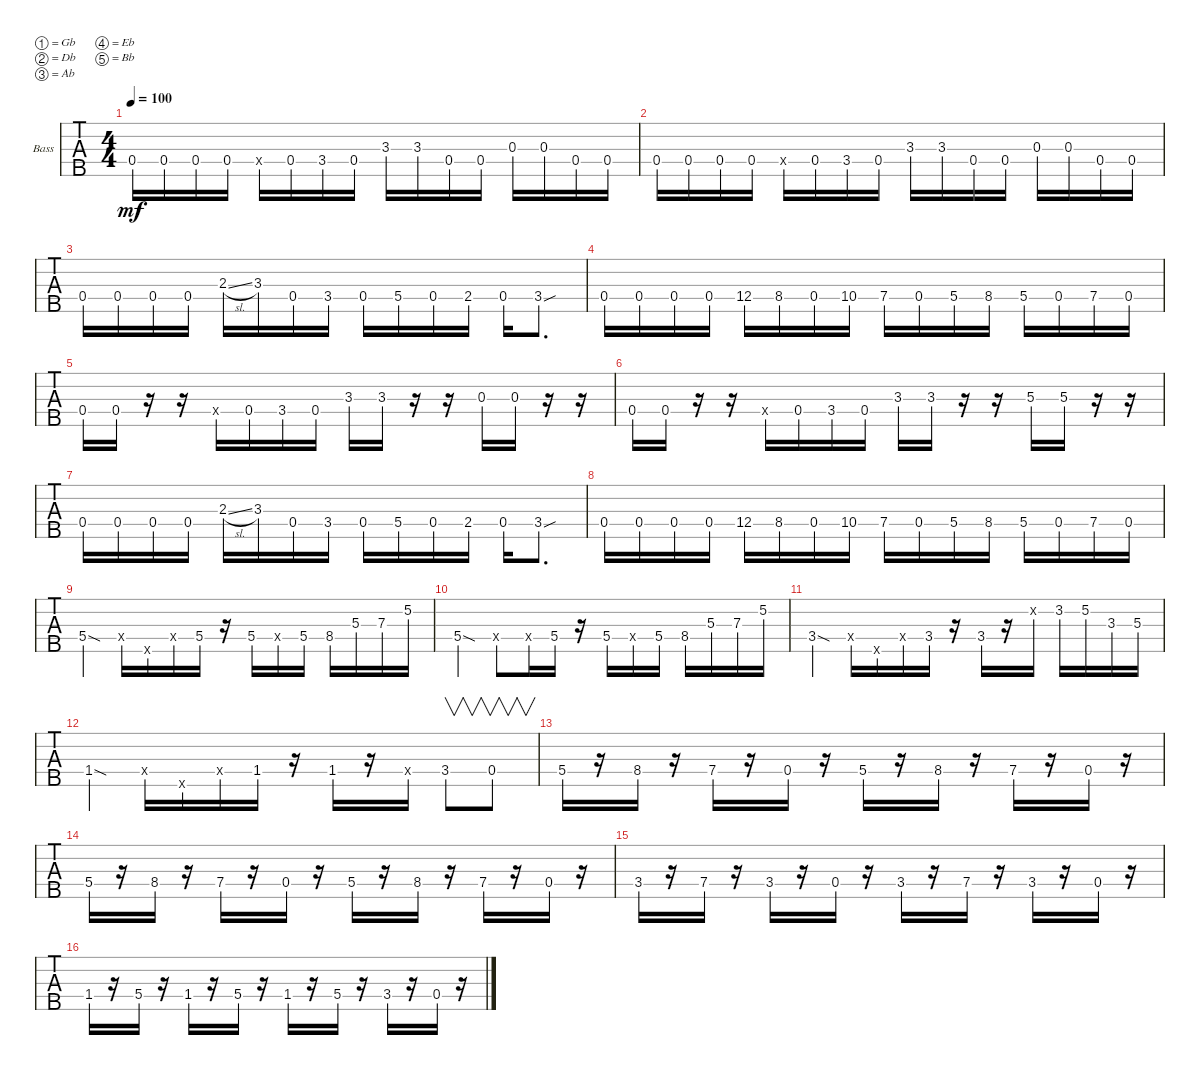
\defaultSystemsLayout 4
\bracketExtendMode groupsimilarinstruments
\firstSystemTrackNameOrientation horizontal
\otherSystemsTrackNameOrientation horizontal
\track ("Chad" "Bass") {instrument electricbassfinger}
\staff {tabs}
\tuning (Gb2 Db2 Ab1 Eb1 Bb0)
\ts (4 4)
\tempo 100
\clef f4
\ks c
0.4.16{dy mf} 0.4.16 0.4.16 0.4.16 0.4{x}.16 0.4.16 3.4.16 0.4.16 3.3.16 3.3.16 0.4.16 0.4.16 0.3.16 0.3.16 0.4.16 0.4.16 |
0.4.16 0.4.16 0.4.16 0.4.16 0.4{x}.16 0.4.16 3.4.16 0.4.16 3.3.16 3.3.16 0.4.16 0.4.16 0.3.16 0.3.16 0.4.16 0.4.16 |
0.4.16 0.4.16 0.4.16 0.4.16 2.3{sl}.16 3.3.16 0.4.16 3.4.16 0.4.16 5.4.16 0.4.16 2.4.16 0.4.16 3.4{sou}.8{d} |
0.4.16 0.4.16 0.4.16 0.4.16 12.4.16 8.4.16 0.4.16 10.4.16 7.4.16 0.4.16 5.4.16 8.4.16 5.4.16 0.4.16 7.4.16 0.4.16 |
0.4.16 0.4.16 r.16 r.16 0.4{x}.16 0.4.16 3.4.16 0.4.16 3.3.16 3.3.16 r.16 r.16 0.3.16 0.3.16 r.16 r.16 |
0.4.16 0.4.16 r.16 r.16 0.4{x}.16 0.4.16 3.4.16 0.4.16 3.3.16 3.3.16 r.16 r.16 5.3.16 5.3.16 r.16 r.16 |
0.4.16 0.4.16 0.4.16 0.4.16 2.3{sl}.16 3.3.16 0.4.16 3.4.16 0.4.16 5.4.16 0.4.16 2.4.16 0.4.16 3.4{sou}.8{d} |
0.4.16 0.4.16 0.4.16 0.4.16 12.4.16 8.4.16 0.4.16 10.4.16 7.4.16 0.4.16 5.4.16 8.4.16 5.4.16 0.4.16 7.4.16 0.4.16 |
5.4{sod ac}.4 5.4{x}.16 0.5{x}.16 0.4{x}.16 5.4.16 r.16 5.4.16 0.4{x}.16 5.4.16 8.4.16 5.3.16 7.3.16 5.2.16 |
5.4{sod ac}.4 5.4{x}.8 0.4{x}.16 5.4.16 r.16 5.4.16 0.4{x}.16 5.4.16 8.4.16 5.3.16 7.3.16 5.2.16 |
3.4{sod ac}.4 0.4{x}.16 0.5{x}.16 0.4{x}.16 3.4.16 r.16 3.4.16 r.16 5.2{x}.16 3.2.16 5.2.16 3.3.16 5.3.16 |
1.4{sod ac}.4 0.4{x}.16 0.5{x}.16 0.4{x}.16 1.4.16 r.16 1.4.16 r.16 0.4{x}.16 3.4.8{v} 0.4.8{v} |
5.4.16 r.16 8.4.16 r.16 7.4.16 r.16 0.4.16 r.16 5.4.16 r.16 8.4.16 r.16 7.4.16 r.16 0.4.16 r.16 |
5.4.16 r.16 8.4.16 r.16 7.4.16 r.16 0.4.16 r.16 5.4.16 r.16 8.4.16 r.16 7.4.16 r.16 0.4.16 r.16 |
3.4.16 r.16 7.4.16 r.16 3.4.16 r.16 0.4.16 r.16 3.4.16 r.16 7.4.16 r.16 3.4.16 r.16 0.4.16 r.16 |
1.4.16 r.16 5.4.16 r.16 1.4.16 r.16 5.4.16 r.16 1.4.16 r.16 5.4.16 r.16 3.4.16 r.16 0.4.16 r.16
